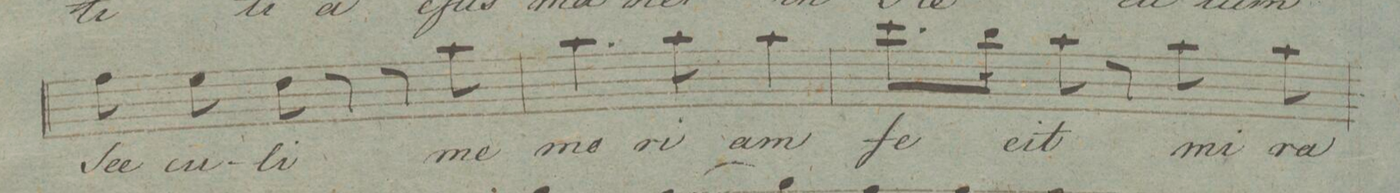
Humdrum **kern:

**kern	**text	**dynam
*I"Baſso.	*	*
*clefF4	*	*
*k[f#]	*	*
*M3/4	*	*
8A\	Sae-	.
8G\	-cu-	.
8F#\	-li	.
8r	.	.
8r	.	.
8c\	me-	.
=27	=27	=27
4.c\	-mo-	.
8c\	-ri-	.
4c\	-am	.
=28	=28	=28
8.e\L	fe-	.
16d\Jk	.	.
8c\	-cit	.
8r	.	.
8c\	mi-	.
8c\	-ra-	.
=29	=29	=29
*-	*-	*-
